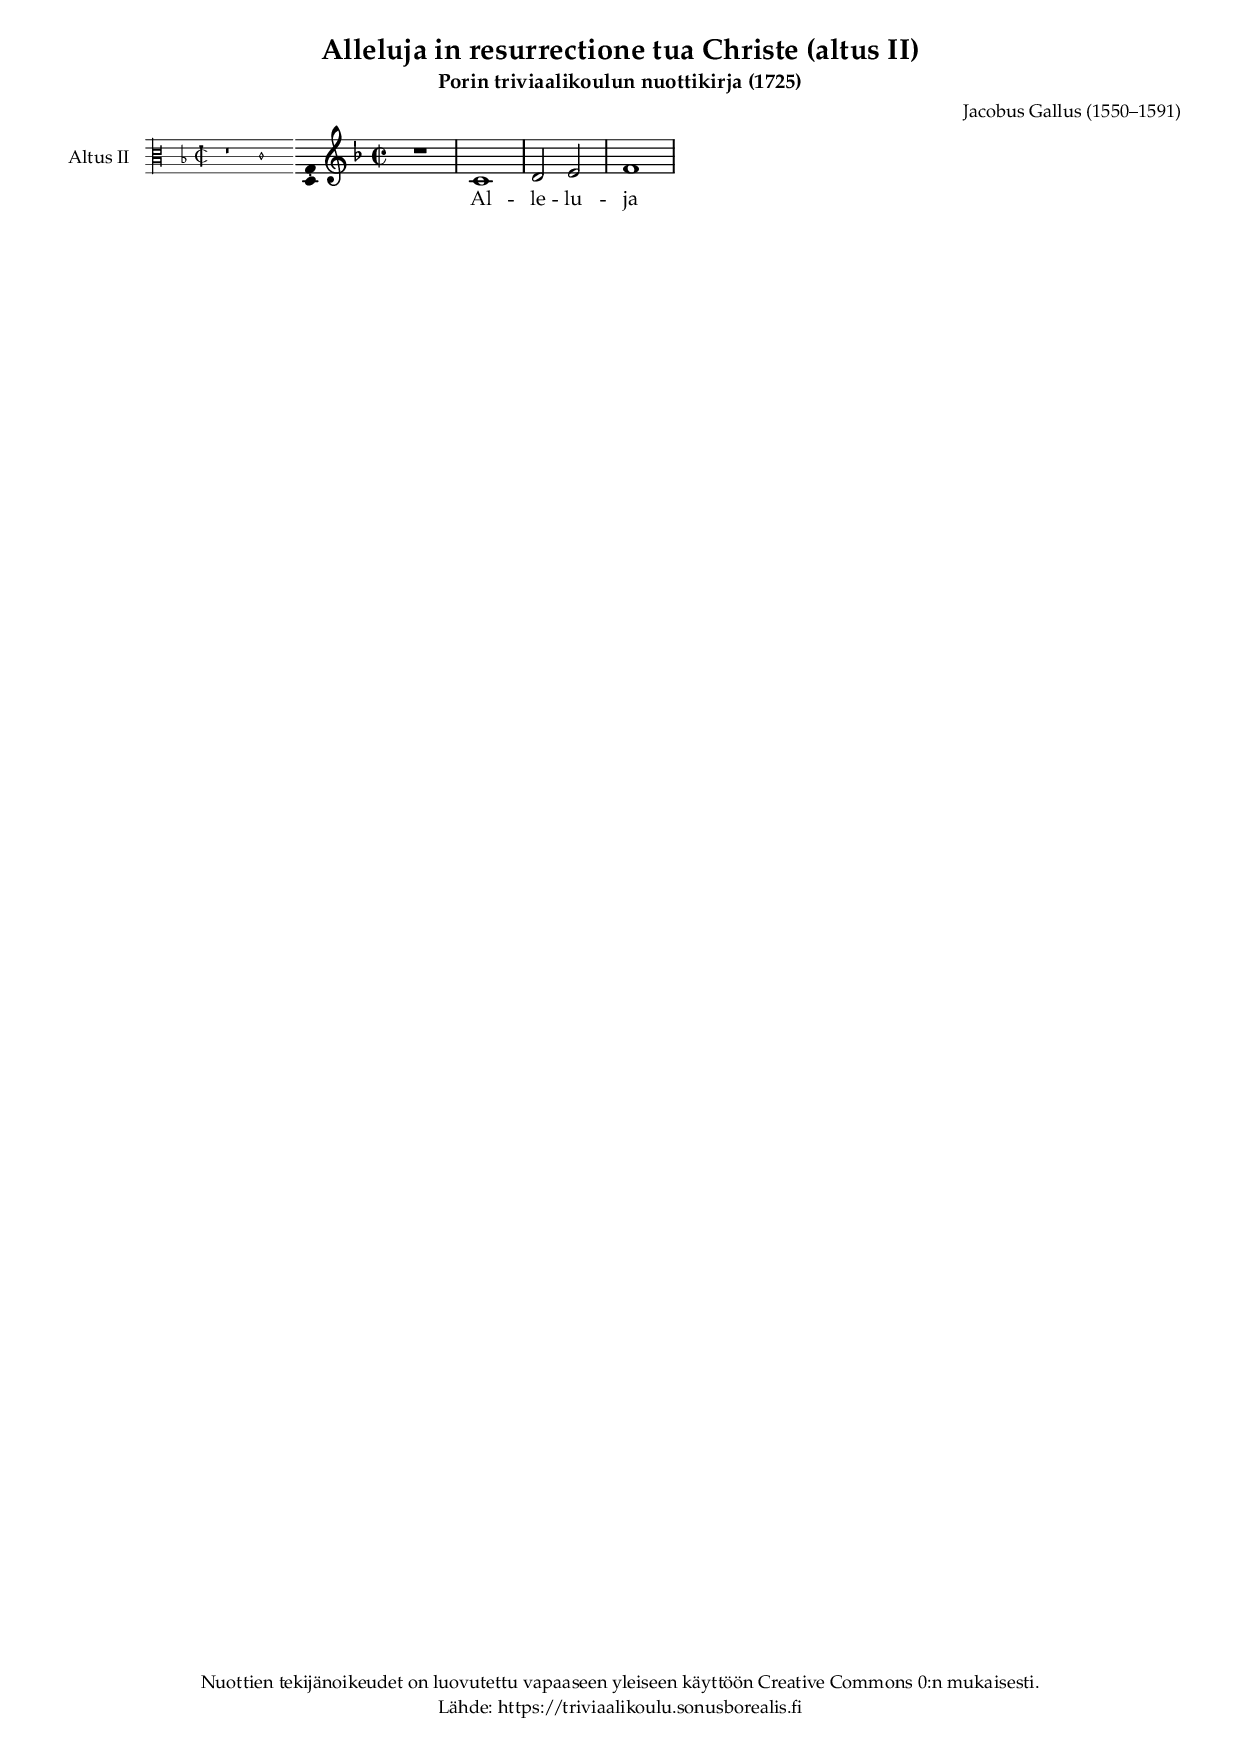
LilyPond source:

\version "2.19.49"
\include "suomi.ly"


\include "alleluja-in-resurrectione-tua-christe.header.ily"
stanzaOneLyricsChoirOne = \lyricmode {
    Al -- le -- lu -- ja
}



% Second choir

AltoTwoMusic = \relative c' {
	\set Staff.instrumentName = #"Altus II"
	\set Staff.shortInstrumentName = "A II"

	\incipit {
		\clef "mensural-c3" \key f \major \time 2/2
		r1 c'1
	}

	R1 | c1 | d2 e | f1 |
}



\header {
  title = "Alleluja in resurrectione tua Christe (altus II)"
}

\score {
  \new StaffGroup = choirTwoStaff <<
    \new Staff <<
      \new Voice = "AltoTwo" {
        \global
        \AltoTwoMusic
      }
     \new Lyrics \lyricsto "AltoTwo" {
       \stanzaOneLyricsChoirOne
     }
    >>
  >>

  \midi {
    \tempo 4 = 160
  }
  \layout {
    \context {
      \Staff
      \consists "Ambitus_engraver"
		
    }
    indent = 4\cm
    incipit-width = 2.5\cm
    \context {
     \Score
     \override VerticalAxisGroup.remove-first = ##t
    }
  }
}
